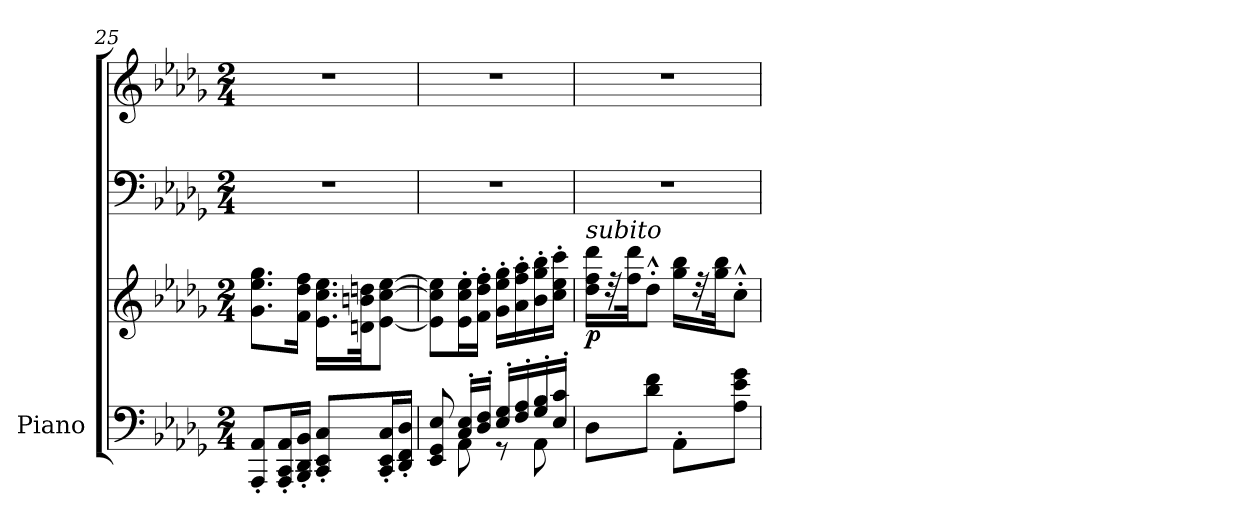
**kern	**kern	**kern	**kern	**dynam
*part1	*part1	*part1	*part1	*part1
*staff4	*staff3	*staff2	*staff1	*staff1/2/3/4
*I"Piano	*	*	*	*
*I'Pno.	*	*	*	*
*clefF4	*clefG2	*clefF4	*clefG2	*
*k[b-e-a-d-g-]	*k[b-e-a-d-g-]	*k[b-e-a-d-g-]	*k[b-e-a-d-g-]	*
*M2/4	*M2/4	*M2/4	*M2/4	*
=25	=25	=25	=25	=25
8AAA-/' 8AA-/'L	8.g-\ 8.ee-\ 8.gg-\L	2r	2r	.
16AAA-/' 16CC/' 16AA-/'L	.	.	.	.
16BBB-/' 16DD-/' 16BB-/'JJ	16f\ 16dd-\ 16ff\Jk	.	.	.
8CC/' 8EE-/' 8C/'L	16.e-\ 16.cc\ 16.ee-\LL	.	.	.
.	32dn\ 32bn\ 32ddn\JK	.	.	.
16CC/' 16EE-/' 16C/'L	[8e-\ [8cc\ [8ee-\J	.	.	.
16DD-/' 16FF/' 16D-/'JJ	.	.	.	.
=26	=26	=26	=26	=26
*^	*	*	*	*
8EE-/ 8GG-/ 8E-/	8ryy	8e-\] 8cc\] 8ee-\]L	2r	2r	.
16C/' 16E-/'LL	8AA-\	16e-\' 16cc\' 16ee-\'L	.	.	.
16D-/' 16F/'JJ	.	16f\' 16dd-\' 16ff\'JJ	.	.	.
16E-/' 16G-/'LL	8r	16g-\' 16ee-\' 16gg-\'LL	.	.	.
16F/' 16A-/'	.	16a-\' 16ff\' 16aa-\'	.	.	.
16G-/' 16B-/'	8AA-\	16b-\' 16gg-\' 16bb-\'	.	.	.
16E-/' 16c/'JJ	.	16cc\' 16ee-\' 16ccc\'JJ	.	.	.
*v	*v	*	*	*	*
=27	=27	=27	=27	=27
!	!LO:TX:a:i:t=subito	!	!	!
!	!	!	!	!LO:DY:b=3
8D-\L	16dd-\ 16ff\ 16ddd-\LL	2r	2r	p
.	32rdd	.	.	.
.	32ff\ 32ddd-\JK	.	.	.
8d-\ 8f\J	8dd-'^^\J	.	.	.
8AA-'\L	16gg-\ 16bb-\LL	.	.	.
.	32rdd	.	.	.
.	32gg-\ 32bb-\JK	.	.	.
8A-\ 8e-\ 8g-\J	8cc'^^\J	.	.	.
=	=	=	=	=
*-	*-	*-	*-	*-
